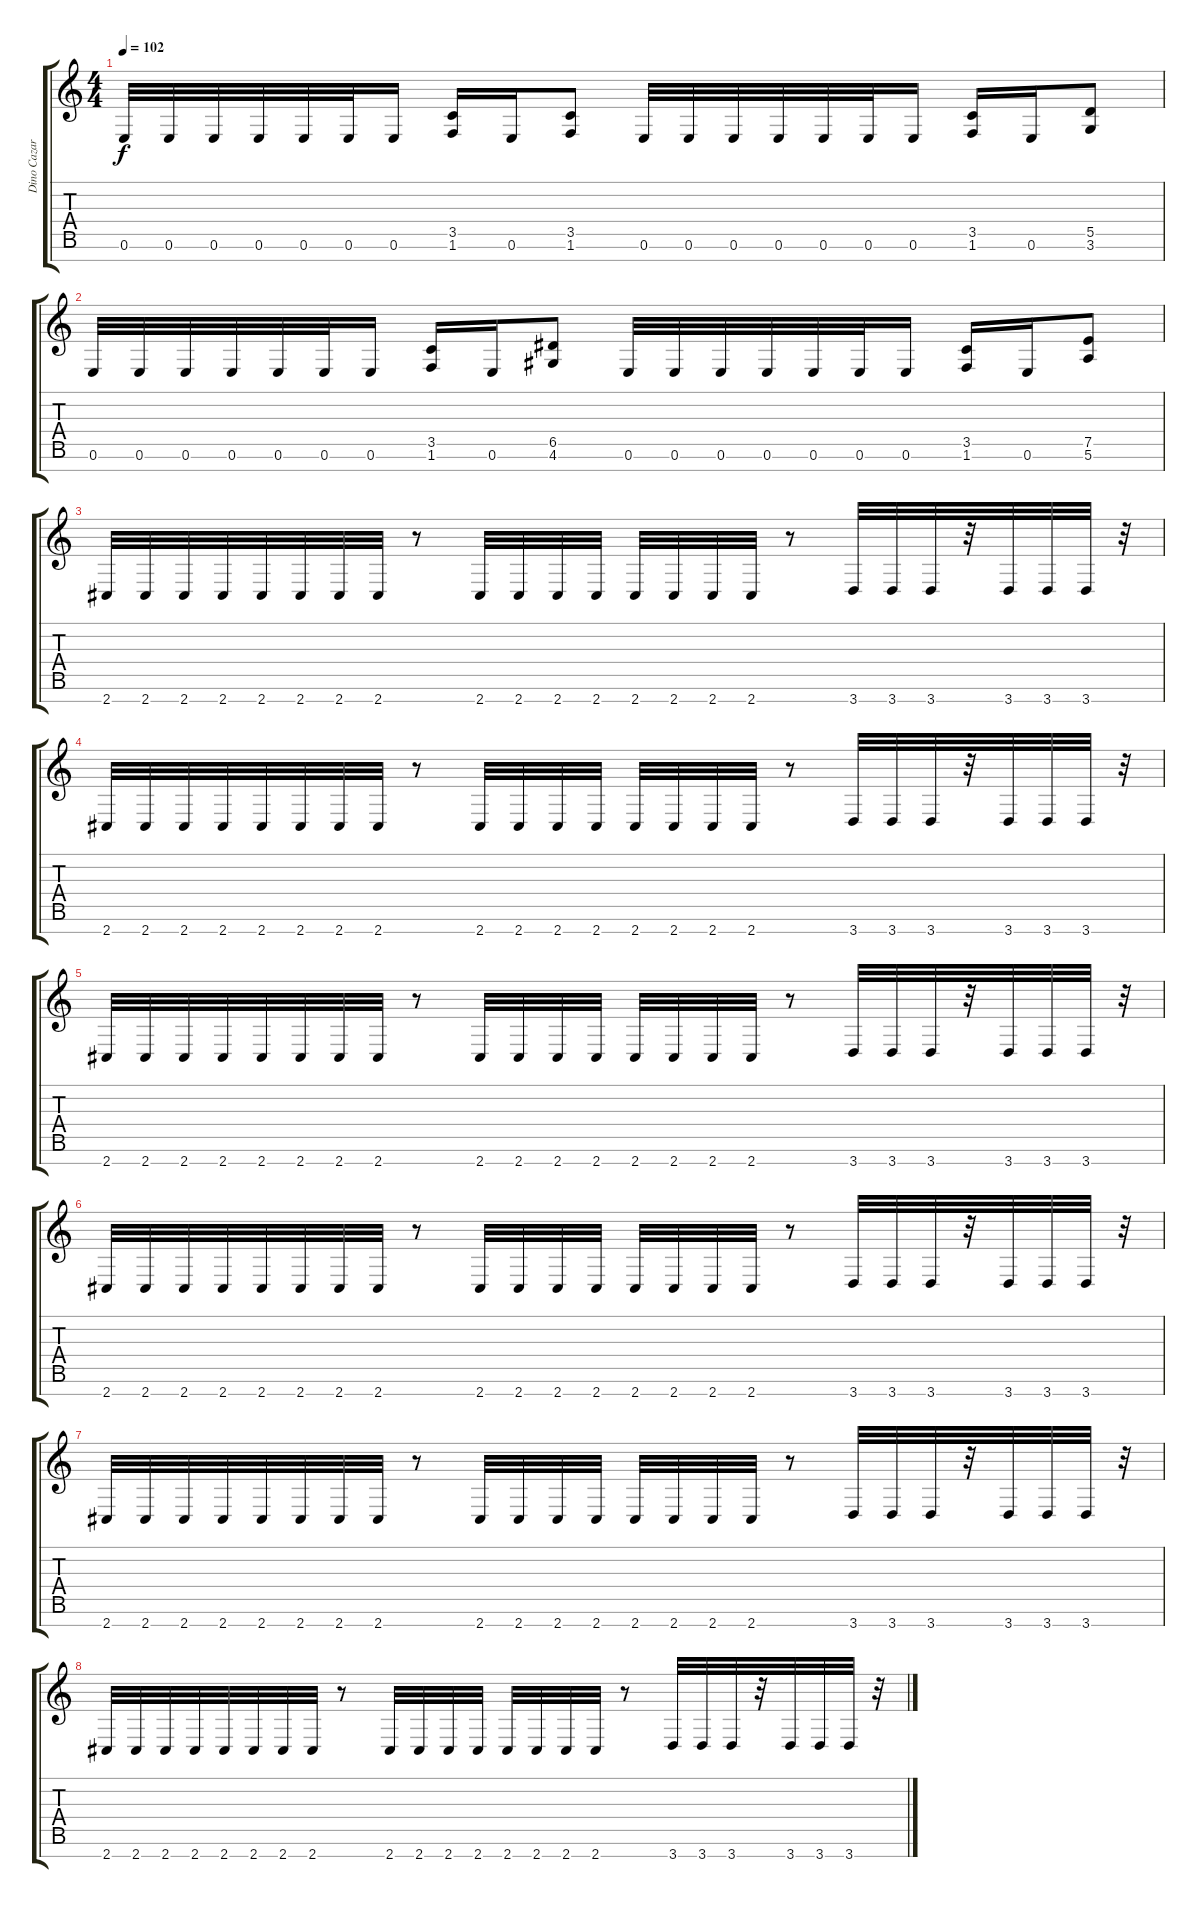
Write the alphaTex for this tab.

\track ("Dino Cazares" "Dino Cazar") {instrument distortionguitar}
\staff {score tabs}
\tuning (E4 B3 G3 D3 A2 E2 B1) {hide}
\ts (4 4)
\tempo 102
\clef g2
\ks c
0.6.32{dy f} 0.6.32 0.6.32 0.6.32 0.6.32 0.6.32 0.6.16 (3.5 1.6).16 0.6.16 (3.5 1.6).8 0.6.32 0.6.32 0.6.32 0.6.32 0.6.32 0.6.32 0.6.16 (3.5 1.6).16 0.6.16 (5.5 3.6).8 |
0.6.32 0.6.32 0.6.32 0.6.32 0.6.32 0.6.32 0.6.16 (3.5 1.6).16 0.6.16 (6.5 4.6).8 0.6.32 0.6.32 0.6.32 0.6.32 0.6.32 0.6.32 0.6.16 (3.5 1.6).16 0.6.16 (7.5 5.6).8 |
2.7.32 2.7.32 2.7.32 2.7.32 2.7.32 2.7.32 2.7.32 2.7.32 r.8 2.7.32 2.7.32 2.7.32 2.7.32 2.7.32 2.7.32 2.7.32 2.7.32 r.8 3.7.32 3.7.32 3.7.32 r.32 3.7.32 3.7.32 3.7.32 r.32 |
2.7.32 2.7.32 2.7.32 2.7.32 2.7.32 2.7.32 2.7.32 2.7.32 r.8 2.7.32 2.7.32 2.7.32 2.7.32 2.7.32 2.7.32 2.7.32 2.7.32 r.8 3.7.32 3.7.32 3.7.32 r.32 3.7.32 3.7.32 3.7.32 r.32 |
2.7.32 2.7.32 2.7.32 2.7.32 2.7.32 2.7.32 2.7.32 2.7.32 r.8 2.7.32 2.7.32 2.7.32 2.7.32 2.7.32 2.7.32 2.7.32 2.7.32 r.8 3.7.32 3.7.32 3.7.32 r.32 3.7.32 3.7.32 3.7.32 r.32 |
2.7.32 2.7.32 2.7.32 2.7.32 2.7.32 2.7.32 2.7.32 2.7.32 r.8 2.7.32 2.7.32 2.7.32 2.7.32 2.7.32 2.7.32 2.7.32 2.7.32 r.8 3.7.32 3.7.32 3.7.32 r.32 3.7.32 3.7.32 3.7.32 r.32 |
2.7.32 2.7.32 2.7.32 2.7.32 2.7.32 2.7.32 2.7.32 2.7.32 r.8 2.7.32 2.7.32 2.7.32 2.7.32 2.7.32 2.7.32 2.7.32 2.7.32 r.8 3.7.32 3.7.32 3.7.32 r.32 3.7.32 3.7.32 3.7.32 r.32 |
2.7.32 2.7.32 2.7.32 2.7.32 2.7.32 2.7.32 2.7.32 2.7.32 r.8 2.7.32 2.7.32 2.7.32 2.7.32 2.7.32 2.7.32 2.7.32 2.7.32 r.8 3.7.32 3.7.32 3.7.32 r.32 3.7.32 3.7.32 3.7.32 r.32
